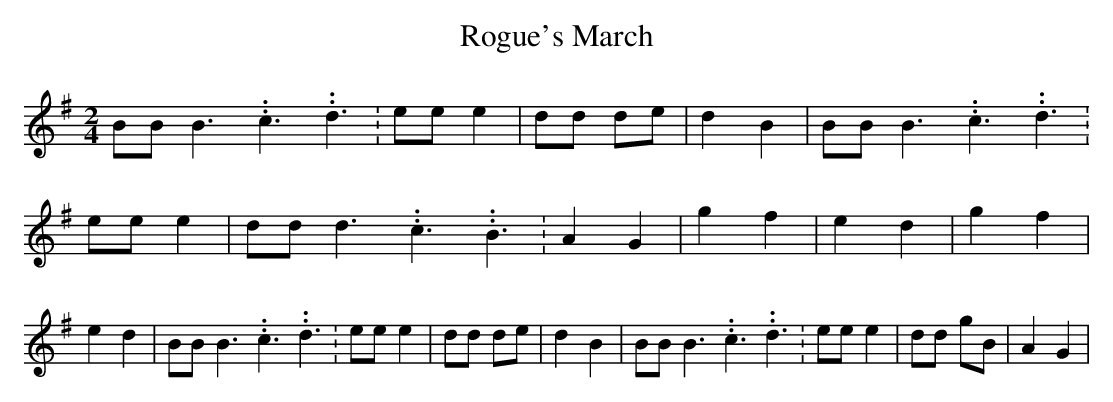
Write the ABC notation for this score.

X:1
T:Rogue's March
M:2/4
L:1/8
K:G
 BB B3.99999962500005/5.99999925000009 c3.99999962500005/5.99999925000009 d3.99999962500005/5.99999925000009|\
 ee e2| dd de| d2 B2| BB B3.99999962500005/5.99999925000009 c3.99999962500005/5.99999925000009 d3.99999962500005/5.99999925000009|\
 ee e2| dd d3.99999962500005/5.99999925000009 c3.99999962500005/5.99999925000009 B3.99999962500005/5.99999925000009|\
 A2 G2| g2 f2| e2 d2| g2 f2| e2 d2| BB B3.99999962500005/5.99999925000009 c3.99999962500005/5.99999925000009 d3.99999962500005/5.99999925000009|\
 ee e2| dd de| d2 B2| BB B3.99999962500005/5.99999925000009 c3.99999962500005/5.99999925000009 d3.99999962500005/5.99999925000009|\
 ee e2| dd gB| A2 G2|
